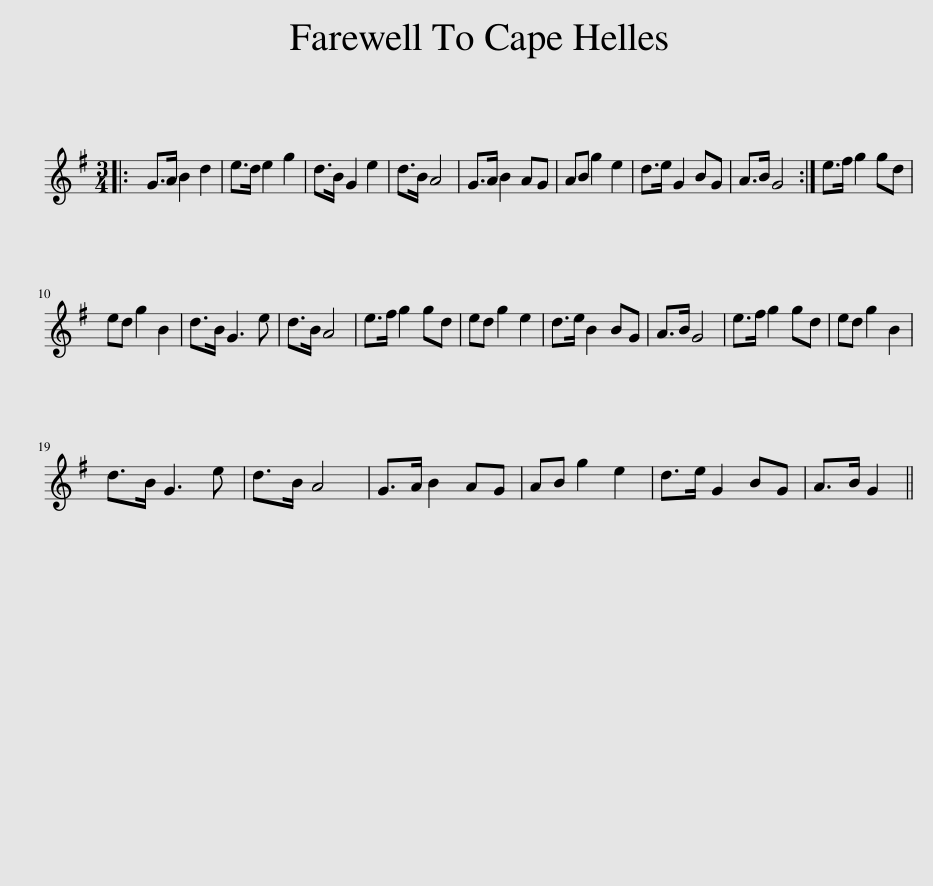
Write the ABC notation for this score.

X:1
L:1/8
M:3/4
I:linebreak $
K:G
V:1 treble
V:1
|: G>A B2 d2 | e>d e2 g2 | d>B G2 e2 | d>B A4 | G>A B2 AG | %5
 AB g2 e2 | d>e G2 BG | A>B G4 :| e>f g2 gd |$ ed g2 B2 | %10
 d>B G3 e | d>B A4 | e>f g2 gd | ed g2 e2 | d>e B2 BG | %15
 A>B G4 | e>f g2 gd | ed g2 B2 |$ d>B G3 e | d>B A4 | %20
 G>A B2 AG | AB g2 e2 | d>e G2 BG | A>B G2 || %24
